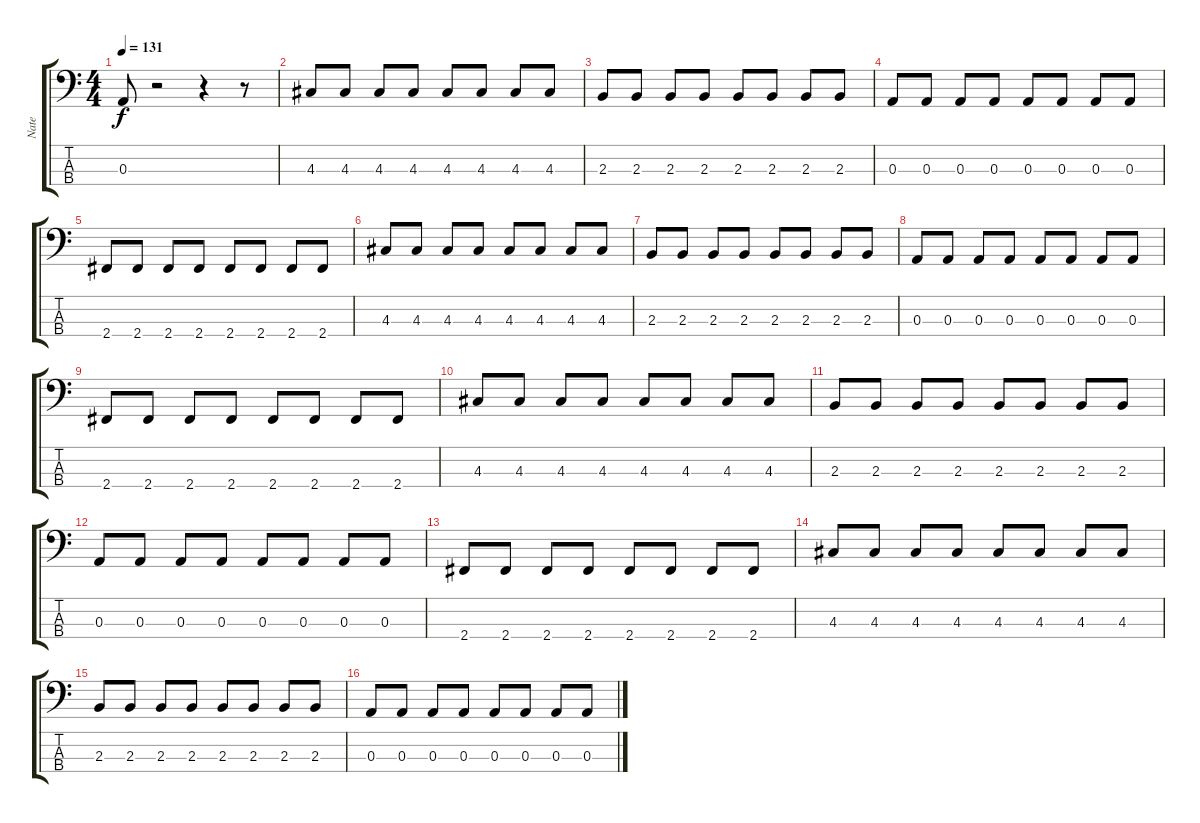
\track ("Nate" "Nate") {instrument electricbassfinger}
\staff {score tabs}
\tuning (G2 D2 A1 E1) {hide}
\ts (4 4)
\tempo 131
\clef f4
\ks c
0.3.8{dy f} r.2 r.4 r.8 |
4.3.8 4.3.8 4.3.8 4.3.8 4.3.8 4.3.8 4.3.8 4.3.8 |
2.3.8 2.3.8 2.3.8 2.3.8 2.3.8 2.3.8 2.3.8 2.3.8 |
0.3.8 0.3.8 0.3.8 0.3.8 0.3.8 0.3.8 0.3.8 0.3.8 |
2.4.8 2.4.8 2.4.8 2.4.8 2.4.8 2.4.8 2.4.8 2.4.8 |
4.3.8 4.3.8 4.3.8 4.3.8 4.3.8 4.3.8 4.3.8 4.3.8 |
2.3.8 2.3.8 2.3.8 2.3.8 2.3.8 2.3.8 2.3.8 2.3.8 |
0.3.8 0.3.8 0.3.8 0.3.8 0.3.8 0.3.8 0.3.8 0.3.8 |
2.4.8 2.4.8 2.4.8 2.4.8 2.4.8 2.4.8 2.4.8 2.4.8 |
4.3.8 4.3.8 4.3.8 4.3.8 4.3.8 4.3.8 4.3.8 4.3.8 |
2.3.8 2.3.8 2.3.8 2.3.8 2.3.8 2.3.8 2.3.8 2.3.8 |
0.3.8 0.3.8 0.3.8 0.3.8 0.3.8 0.3.8 0.3.8 0.3.8 |
2.4.8 2.4.8 2.4.8 2.4.8 2.4.8 2.4.8 2.4.8 2.4.8 |
4.3.8 4.3.8 4.3.8 4.3.8 4.3.8 4.3.8 4.3.8 4.3.8 |
2.3.8 2.3.8 2.3.8 2.3.8 2.3.8 2.3.8 2.3.8 2.3.8 |
0.3.8 0.3.8 0.3.8 0.3.8 0.3.8 0.3.8 0.3.8 0.3.8
